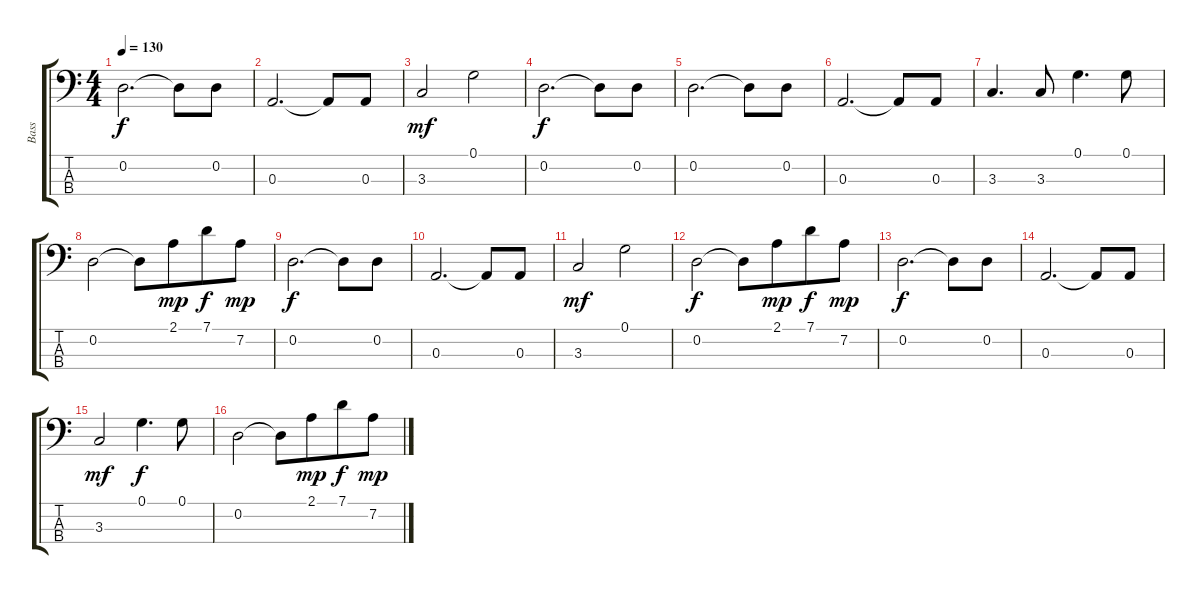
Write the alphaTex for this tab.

\track ("Bass" "Bass") {instrument electricbassfinger}
\staff {score tabs}
\tuning (G2 D2 A1 E1) {hide}
\ts (4 4)
\tempo 130
\clef f4
\ks c
0.2.2{d dy f} 0.2{t}.8 0.2.8 |
0.3.2{d} 0.3{t}.8 0.3.8 |
3.3.2{dy mf} 0.1.2 |
0.2.2{d dy f} 0.2{t}.8 0.2.8 |
0.2.2{d} 0.2{t}.8 0.2.8 |
0.3.2{d} 0.3{t}.8 0.3.8 |
3.3.4{d} 3.3.8 0.1.4{d} 0.1.8 |
0.2.2 0.2{t}.8 2.1.8{dy mp beam merge} 7.1.8{dy f} 7.2.8{dy mp} |
0.2.2{d dy f} 0.2{t}.8 0.2.8 |
0.3.2{d} 0.3{t}.8 0.3.8 |
3.3.2{dy mf} 0.1.2 |
0.2.2{dy f} 0.2{t}.8 2.1.8{dy mp beam merge} 7.1.8{dy f} 7.2.8{dy mp} |
0.2.2{d dy f} 0.2{t}.8 0.2.8 |
0.3.2{d} 0.3{t}.8 0.3.8 |
3.3.2{dy mf} 0.1.4{d dy f} 0.1.8 |
0.2.2 0.2{t}.8 2.1.8{dy mp beam merge} 7.1.8{dy f} 7.2.8{dy mp}
